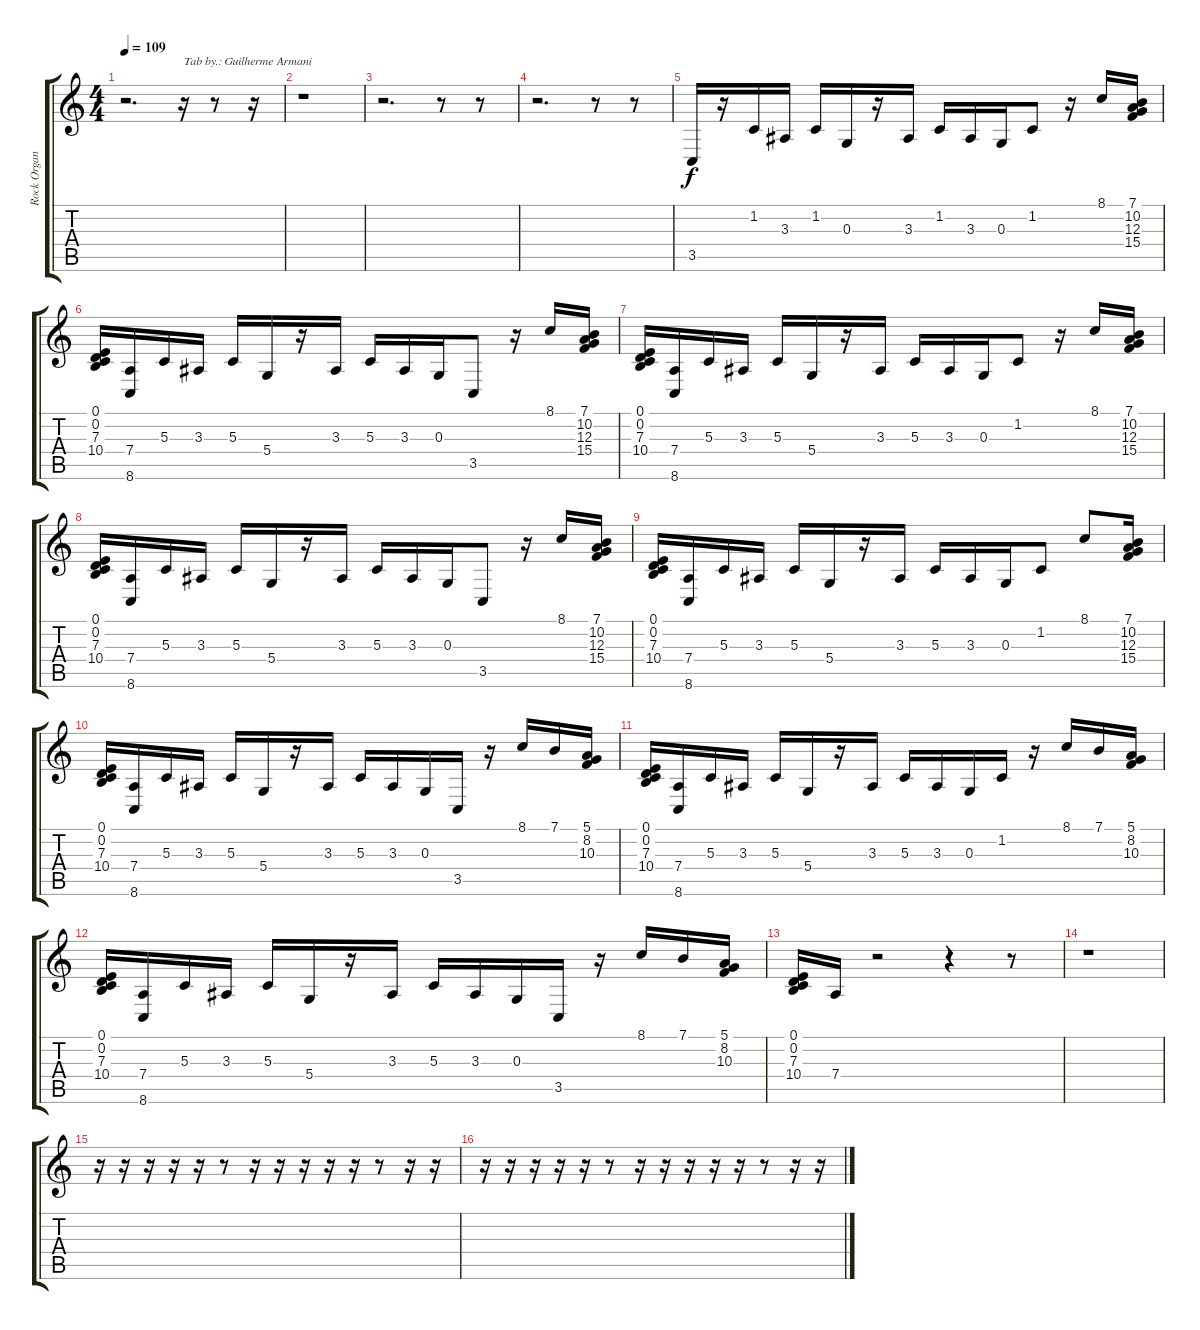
\track ("Rock Organ" "Rock Organ") {instrument rockorgan}
\staff {score tabs}
\tuning (E4 B3 G3 D3 A2 E2) {hide}
\ts (4 4)
\tempo 109
\clef g2
\ks c
r.2{d dy f instrument rockorgan} r.16{txt "Tab by.: Guilherme Armani"} r.8 r.16 |
r.1 |
r.2{d} r.8 r.8 |
r.2{d} r.8 r.8 |
3.5.16 r.16 1.2.16 3.3.16 1.2.16 0.3.16 r.16 3.3.16 1.2.16 3.3.16 0.3.16 1.2.8 r.16 8.1.16 (7.1 10.2 12.3 15.4).16 |
(0.1 0.2 7.3 10.4).16 (7.4 8.6).16 5.3.16 3.3.16 5.3.16 5.4.16 r.16 3.3.16 5.3.16 3.3.16 0.3.16 3.5.8 r.16 8.1.16 (7.1 10.2 12.3 15.4).16 |
(0.1 0.2 7.3 10.4).16 (7.4 8.6).16 5.3.16 3.3.16 5.3.16 5.4.16 r.16 3.3.16 5.3.16 3.3.16 0.3.16 1.2.8 r.16 8.1.16 (7.1 10.2 12.3 15.4).16 |
(0.1 0.2 7.3 10.4).16 (7.4 8.6).16 5.3.16 3.3.16 5.3.16 5.4.16 r.16 3.3.16 5.3.16 3.3.16 0.3.16 3.5.8 r.16 8.1.16 (7.1 10.2 12.3 15.4).16 |
(0.1 0.2 7.3 10.4).16 (7.4 8.6).16 5.3.16 3.3.16 5.3.16 5.4.16 r.16 3.3.16 5.3.16 3.3.16 0.3.16 1.2.8 8.1.8 (7.1 10.2 12.3 15.4).16 |
(0.1 0.2 7.3 10.4).16 (7.4 8.6).16 5.3.16 3.3.16 5.3.16 5.4.16 r.16 3.3.16 5.3.16 3.3.16 0.3.16 3.5.16 r.16 8.1.16 7.1.16 (5.1 8.2 10.3).16 |
(0.1 0.2 7.3 10.4).16 (7.4 8.6).16 5.3.16 3.3.16 5.3.16 5.4.16 r.16 3.3.16 5.3.16 3.3.16 0.3.16 1.2.16 r.16 8.1.16 7.1.16 (5.1 8.2 10.3).16 |
(0.1 0.2 7.3 10.4).16 (7.4 8.6).16 5.3.16 3.3.16 5.3.16 5.4.16 r.16 3.3.16 5.3.16 3.3.16 0.3.16 3.5.16 r.16 8.1.16 7.1.16 (5.1 8.2 10.3).16 |
(0.1 0.2 7.3 10.4).16 7.4.16 r.2 r.4 r.8 |
r.1 |
r.16 r.16 r.16 r.16 r.16 r.8 r.16 r.16 r.16 r.16 r.16 r.8 r.16 r.16 |
r.16 r.16 r.16 r.16 r.16 r.8 r.16 r.16 r.16 r.16 r.16 r.8 r.16 r.16
